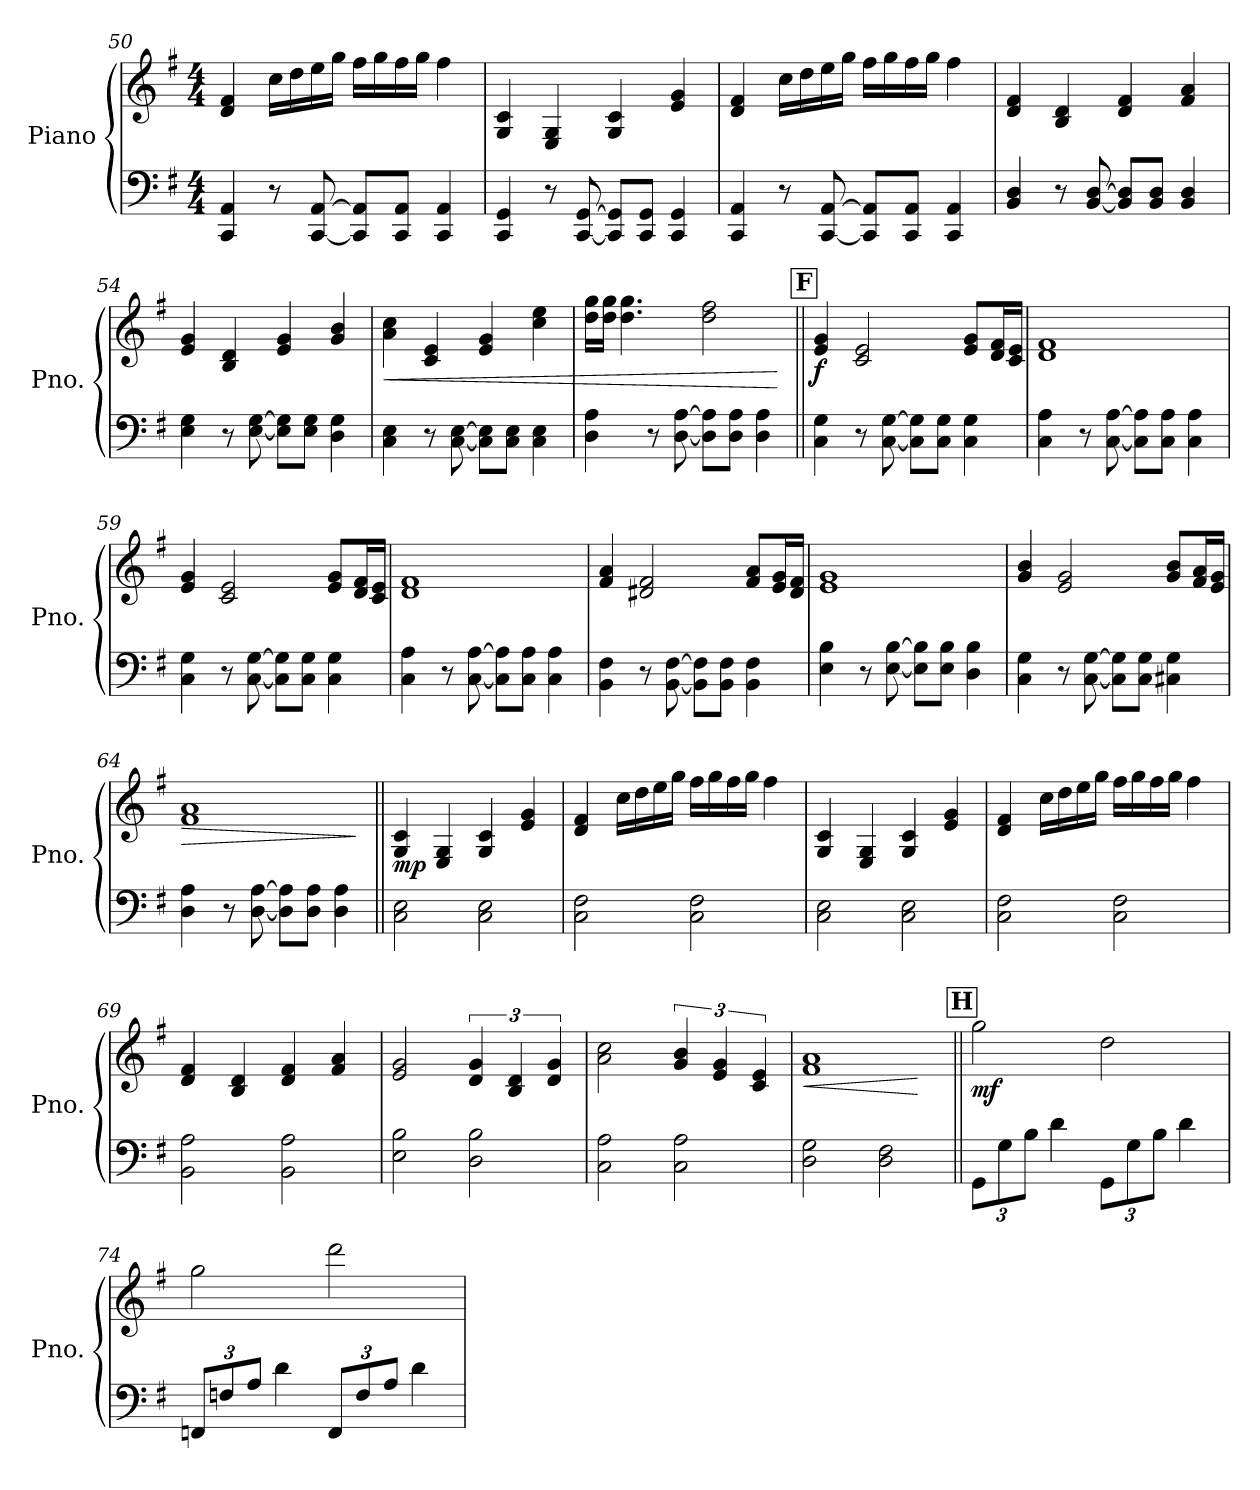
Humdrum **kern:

**kern	**kern	**dynam
*part1	*part1	*part1
*staff2	*staff1	*staff1/2
*I"Piano	*	*
*I'Pno.	*	*
*clefF4	*clefG2	*
*k[f#]	*k[f#]	*
*M4/4	*M4/4	*
=50	=50	=50
4CC/ 4AA/	4d/ 4f#/	.
8r	16cc\LL	.
.	16dd\	.
[8CC/ [8AA/	16ee\	.
.	16gg\JJ	.
8CC/] 8AA/]L	16ff#\LL	.
.	16gg\	.
8CC/ 8AA/J	16ff#\	.
.	16gg\JJ	.
4CC/ 4AA/	4ff#\	.
!!LO:PB:g=z
=51	=51	=51
4CC/ 4GG/	4G/ 4c/	.
8r	4E/ 4G/	.
[8CC/ [8GG/	.	.
8CC/] 8GG/]L	4G/ 4c/	.
8CC/ 8GG/J	.	.
4CC/ 4GG/	4e/ 4g/	.
=52	=52	=52
4CC/ 4AA/	4d/ 4f#/	.
8r	16cc\LL	.
.	16dd\	.
[8CC/ [8AA/	16ee\	.
.	16gg\JJ	.
8CC/] 8AA/]L	16ff#\LL	.
.	16gg\	.
8CC/ 8AA/J	16ff#\	.
.	16gg\JJ	.
4CC/ 4AA/	4ff#\	.
=53	=53	=53
4BB/ 4D/	4d/ 4f#/	.
8r	4B/ 4d/	.
[8BB/ [8D/	.	.
8BB/] 8D/]L	4d/ 4f#/	.
8BB/ 8D/J	.	.
4BB/ 4D/	4f#/ 4a/	.
=54	=54	=54
4E\ 4G\	4e/ 4g/	.
8r	4B/ 4d/	.
[8E\ [8G\	.	.
8E\] 8G\]L	4e/ 4g/	.
8E\ 8G\J	.	.
4D\ 4G\	4g/ 4b/	.
=55	=55	=55
!	!	!LO:HP:b
4C\ 4E\	4a\ 4cc\	<
8r	4c/ 4e/	.
[8C\ [8E\	.	.
8C\] 8E\]L	4e/ 4g/	.
8C\ 8E\J	.	.
4C\ 4E\	4cc\ 4ee\	.
!!LO:LB:g=z
=56	=56	=56
4D\ 4A\	16dd\ 16gg\LL	.
.	16dd\ 16gg\JJ	.
.	4.dd\ 4.gg\	.
8r	.	.
[8D\ [8A\	.	.
8D\] 8A\]L	2dd\ 2ff#\	.
8D\ 8A\J	.	.
4D\ 4A\	.	.
.	.	[
!!LO:REH:place=s1:a:B:fs=14:t=F
=57||	=57||	=57||
!	!	!LO:DY:b
4C\ 4G\	4e/ 4g/	f
8r	2c/ 2e/	.
[8C\ [8G\	.	.
8C\] 8G\]L	.	.
8C\ 8G\J	.	.
4C\ 4G\	8e/ 8g/L	.
.	16d/ 16f#/L	.
.	16c/ 16e/JJ	.
=58	=58	=58
4C\ 4A\	1d 1f#	.
8r	.	.
[8C\ [8A\	.	.
8C\] 8A\]L	.	.
8C\ 8A\J	.	.
4C\ 4A\	.	.
=59	=59	=59
4C\ 4G\	4e/ 4g/	.
8r	2c/ 2e/	.
[8C\ [8G\	.	.
8C\] 8G\]L	.	.
8C\ 8G\J	.	.
4C\ 4G\	8e/ 8g/L	.
.	16d/ 16f#/L	.
.	16c/ 16e/JJ	.
=60	=60	=60
4C\ 4A\	1d 1f#	.
8r	.	.
[8C\ [8A\	.	.
8C\] 8A\]L	.	.
8C\ 8A\J	.	.
4C\ 4A\	.	.
!!LO:LB:g=z
=61	=61	=61
4BB\ 4F#\	4f#/ 4a/	.
8r	2d#X/ 2f#/	.
[8BB\ [8F#\	.	.
8BB\] 8F#\]L	.	.
8BB\ 8F#\J	.	.
4BB\ 4F#\	8f#/ 8a/L	.
.	16e/ 16g/L	.
.	16d#/ 16f#/JJ	.
=62	=62	=62
4E\ 4B\	1e 1g	.
8r	.	.
[8E\ [8B\	.	.
8E\] 8B\]L	.	.
8E\ 8B\J	.	.
4D\ 4B\	.	.
=63	=63	=63
4C\ 4G\	4g/ 4b/	.
8r	2e/ 2g/	.
[8C\ [8G\	.	.
8C\] 8G\]L	.	.
8C\ 8G\J	.	.
4C#X\ 4G\	8g/ 8b/L	.
.	16f#/ 16a/L	.
.	16e/ 16g/JJ	.
=64	=64	=64
!	!	!LO:HP:b
4D\ 4A\	1f# 1a	>
8r	.	.
[8D\ [8A\	.	.
8D\] 8A\]L	.	.
8D\ 8A\J	.	.
4D\ 4A\	.	.
.	.	]
=65||	=65||	=65||
!!LO:REH:place=s1:a:B:fs=14:t=G
*	*MM130	*
!	!	!LO:DY:b
2C\ 2E\	4G/ 4c/	mp
.	4E/ 4G/	.
2C\ 2E\	4G/ 4c/	.
.	4e/ 4g/	.
!!LO:LB:g=z
=66	=66	=66
2C\ 2F#\	4d/ 4f#/	.
.	16cc\LL	.
.	16dd\	.
.	16ee\	.
.	16gg\JJ	.
2C\ 2F#\	16ff#\LL	.
.	16gg\	.
.	16ff#\	.
.	16gg\JJ	.
.	4ff#\	.
=67	=67	=67
2C\ 2E\	4G/ 4c/	.
.	4E/ 4G/	.
2C\ 2E\	4G/ 4c/	.
.	4e/ 4g/	.
=68	=68	=68
2C\ 2F#\	4d/ 4f#/	.
.	16cc\LL	.
.	16dd\	.
.	16ee\	.
.	16gg\JJ	.
2C\ 2F#\	16ff#\LL	.
.	16gg\	.
.	16ff#\	.
.	16gg\JJ	.
.	4ff#\	.
=69	=69	=69
2BB\ 2A\	4d/ 4f#/	.
.	4B/ 4d/	.
2BB\ 2A\	4d/ 4f#/	.
.	4f#/ 4a/	.
=70	=70	=70
2E\ 2B\	2e/ 2g/	.
2D\ 2B\	6d/ 6g/	.
.	6B/ 6d/	.
.	6d/ 6g/	.
!!LO:LB:g=z
=71	=71	=71
2C\ 2A\	2a\ 2cc\	.
2C\ 2A\	6g/ 6b/	.
.	6e/ 6g/	.
.	6c/ 6e/	.
=72	=72	=72
!	!	!LO:HP:b
2D\ 2G\	1f# 1a	<
2D\ 2F#\	.	.
.	.	[
!!LO:REH:place=s1:a:B:fs=14:t=H
=73||	=73||	=73||
*Xbrackettup	*	*
!	!	!LO:DY:b
12GG\L	2gg\	mf
12G\	.	.
12B\J	.	.
4d\	.	.
12GG\L	2dd\	.
12G\	.	.
12B\J	.	.
4d\	.	.
=74	=74	=74
12FFn/L	2gg\	.
12Fn/	.	.
12A/J	.	.
4d\	.	.
12FF/L	2ddd\	.
12F/	.	.
12A/J	.	.
4d\	.	.
=	=	=
*-	*-	*-
